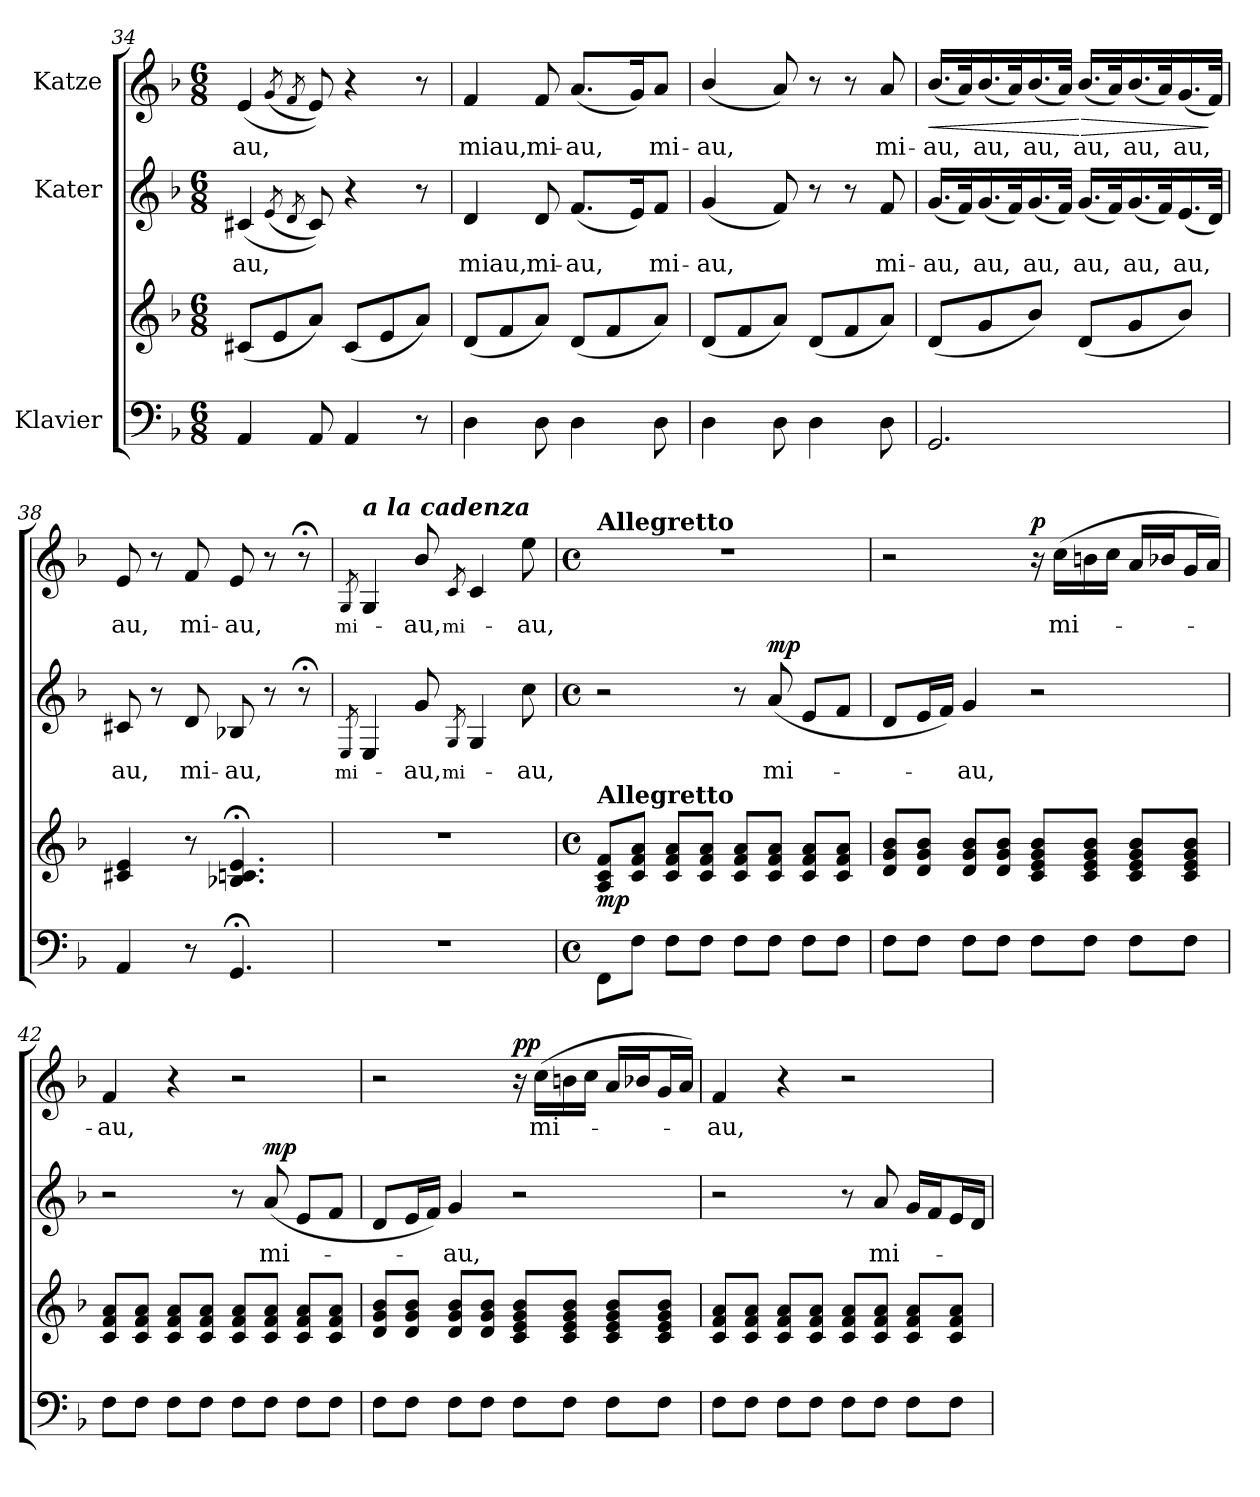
**kern	**kern	**dynam	**kern	**text	**dynam	**kern	**text	**dynam
*part3	*part3	*part3	*part2	*part2	*part2	*part1	*part1	*part1
*staff4	*staff3	*staff3/4	*staff2	*staff2	*staff2	*staff1	*staff1	*staff1
*I"Klavier	*	*	*I"Kater	*	*	*I"Katze	*	*
!!LO:PB:g=z
*clefF4	*clefG2	*	*clefG2	*	*	*clefG2	*	*
*k[b-]	*k[b-]	*	*k[b-]	*	*	*k[b-]	*	*
*F:	*F:	*	*F:	*	*	*F:	*	*
*M6/8	*M6/8	*	*M6/8	*	*	*M6/8	*	*
=34	=34	=34	=34	=34	=34	=34	=34	=34
!	!	!	!	!LO:LY:b:color=#000000	!	!	!	!
!	!	!	!	!	!	!	!LO:LY:b:color=#000000	!
4AAi/	(8c#Xi/L	.	(4c#Xi/	-au,	.	(4ei/	-au,	.
.	8ei/	.	.	.	.	.	.	.
.	.	.	(8qei/	.	.	(8qgi/	.	.
.	.	.	8qdi/	.	.	8qfi/	.	.
8AAi/	8ai/J)	.	8c#i/))	.	.	8ei/))	.	.
4AAi/	(8c#i/L	.	4r	.	.	4r	.	.
.	8ei/	.	.	.	.	.	.	.
8r	8ai/J)	.	8r	.	.	8r	.	.
=35	=35	=35	=35	=35	=35	=35	=35	=35
!	!	!	!	!LO:LY:b:color=#000000	!	!	!	!
!	!	!	!	!	!	!	!LO:LY:b:color=#000000	!
4Di\	(8di/L	.	4di/	miau,	.	4fi/	miau,	.
.	8fi/	.	.	.	.	.	.	.
!	!	!	!	!LO:LY:b:color=#000000	!	!	!	!
!	!	!	!	!	!	!	!LO:LY:b:color=#000000	!
8Di\	8ai/J)	.	8di/	mi-	.	8fi/	mi-	.
!	!	!	!	!LO:LY:b:color=#000000	!	!	!	!
!	!	!	!	!	!	!	!LO:LY:b:color=#000000	!
4Di\	(8di/L	.	(8.fi/L	-au,	.	(8.ai/L	-au,	.
.	8fi/	.	.	.	.	.	.	.
.	.	.	16ei/K)	.	.	16gi/K)	.	.
!	!	!	!	!LO:LY:b:color=#000000	!	!	!	!
!	!	!	!	!	!	!	!LO:LY:b:color=#000000	!
8Di\	8ai/J)	.	8fi/J	mi-	.	8ai/J	mi-	.
=36	=36	=36	=36	=36	=36	=36	=36	=36
!	!	!	!	!LO:LY:b:color=#000000	!	!	!	!
!	!	!	!	!	!	!	!LO:LY:b:color=#000000	!
4Di\	(8di/L	.	(4gi/	-au,	.	(4b-i/	-au,	.
.	8fi/	.	.	.	.	.	.	.
8Di\	8ai/J)	.	8fi/)	.	.	8ai/)	.	.
4Di\	(8di/L	.	8r	.	.	8r	.	.
.	8fi/	.	8r	.	.	8r	.	.
!	!	!	!	!LO:LY:b:color=#000000	!	!	!	!
!	!	!	!	!	!	!	!LO:LY:b:color=#000000	!
8Di\	8ai/J)	.	8fi/	mi-	.	8ai/	mi-	.
=37	=37	=37	=37	=37	=37	=37	=37	=37
!	!	!	!	!LO:LY:b:color=#000000	!	!	!	!
!	!	!	!	!	!	!	!LO:LY:b:color=#000000	!LO:HP:b
2.GGi/	(8di/L	.	(16.gi/LL	-au,	.	(16.b-i/LL	-au,	<
.	.	.	32fi/K)	.	.	32ai/K)	.	.
!	!	!	!	!LO:LY:b:color=#000000	!	!	!	!
!	!	!	!	!	!	!	!LO:LY:b:color=#000000	!
.	8gi/	.	(16.gi/	au,	.	(16.b-i/	au,	.
.	.	.	32fi/K)	.	.	32ai/K)	.	.
!	!	!	!	!LO:LY:b:color=#000000	!	!	!	!
!	!	!	!	!	!	!	!LO:LY:b:color=#000000	!
.	8b-i/J)	.	(16.gi/	au,	.	(16.b-i/	au,	.
.	.	.	32fi/JJk)	.	.	32ai/JJk)	.	.
!	!	!	!	!LO:LY:b:color=#000000	!	!	!	!
!	!	!	!	!	!	!	!LO:LY:b:color=#000000	!LO:HP:n=1:b
.	(8di/L	.	(16.gi/LL	au,	.	(16.b-i/LL	au,	[ >
.	.	.	32fi/K)	.	.	32ai/K)	.	.
!	!	!	!	!LO:LY:b:color=#000000	!	!	!	!
!	!	!	!	!	!	!	!LO:LY:b:color=#000000	!
.	8gi/	.	(16.gi/	au,	.	(16.b-i/	au,	.
.	.	.	32fi/K)	.	.	32ai/K)	.	.
!	!	!	!	!LO:LY:b:color=#000000	!	!	!	!
!	!	!	!	!	!	!	!LO:LY:b:color=#000000	!
.	8b-i/J)	.	(16.ei/	au,	.	(16.gi/	au,	.
.	.	.	32di/JJk)	.	.	32fi/JJk)	.	]
!!LO:LB:g=z
=38	=38	=38	=38	=38	=38	=38	=38	=38
!	!	!	!	!LO:LY:b:color=#000000	!	!	!	!
!	!	!	!	!	!	!	!LO:LY:b:color=#000000	!
4AAi/	4c#Xi/ 4ei	.	8c#Xi/	au,	.	8ei/	au,	.
.	.	.	8r	.	.	8r	.	.
!	!	!	!	!LO:LY:b:color=#000000	!	!	!	!
!	!	!	!	!	!	!	!LO:LY:b:color=#000000	!
8r	8r	.	8di/	mi-	.	8fi/	mi-	.
!	!	!	!	!LO:LY:b:color=#000000	!	!	!	!
!	!	!	!	!	!	!	!LO:LY:b:color=#000000	!
4.GG;i/	4.B-Xi/; 4.cni; 4.ei;	.	8B-Xi/	-au,	.	8ei/	-au,	.
.	.	.	8r	.	.	8r	.	.
.	.	.	8r;	.	.	8r;	.	.
=39	=39	=39	=39	=39	=39	=39	=39	=39
!	!	!	!	!	!	!	!LO:LY:b:color=#000000	!
!	!	!	!	!LO:LY:b:color=#000000	!	!	!	!
.	.	.	8qEi/	mi-	.	8qGi/	mi-	.
!	!	!	!	!	!	!LO:TX:a:Bi:t=a la cadenza	!	!
!LO:N:vis=1	!LO:N:vis=1	!	!	!	!	!	!	!
2.r	2.r	.	4Ei/	.	.	4Gi/	.	.
!	!	!	!	!LO:LY:b:color=#000000	!	!	!	!
!	!	!	!	!	!	!	!LO:LY:b:color=#000000	!
.	.	.	8gi/	-au,	.	8b-i/	-au,	.
!	!	!	!	!	!	!	!LO:LY:b:color=#000000	!
!	!	!	!	!LO:LY:b:color=#000000	!	!	!	!
.	.	.	8qGi/	mi-	.	8qci/	mi-	.
.	.	.	4Gi/	.	.	4ci/	.	.
!	!	!	!	!LO:LY:b:color=#000000	!	!	!	!
!	!	!	!	!	!	!	!LO:LY:b:color=#000000	!
.	.	.	8cci\	-au,	.	8eei\	-au,	.
=40	=40	=40	=40	=40	=40	=40	=40	=40
*M4/4	*M4/4	*	*M4/4	*	*	*M4/4	*	*
*met(c)	*met(c)	*	*met(c)	*	*	*met(c)	*	*
*	*MM100	*	*	*	*	*MM100	*	*
!	!	!	!	!	!	!LO:TX:a:B:t=Allegretto	!	!
!	!LO:TX:a:B:t=Allegretto	!	!	!	!	!	!	!
8FFi\L	8Ai/ 8ci/ 8fi/L	mp	2r	.	.	1r	.	.
8Fi\J	8ci/ 8fi/ 8ai/J	.	.	.	.	.	.	.
8Fi\L	8ci/ 8fi/ 8ai/L	.	.	.	.	.	.	.
8Fi\J	8ci/ 8fi/ 8ai/J	.	.	.	.	.	.	.
8Fi\L	8ci/ 8fi/ 8ai/L	.	8r	.	.	.	.	.
!	!	!	!	!LO:LY:b:color=#000000	!	!	!	!
8Fi\J	8ci/ 8fi/ 8ai/J	.	(8ai/	mi-	mp	.	.	.
8Fi\L	8ci/ 8fi/ 8ai/L	.	8ei/L	.	.	.	.	.
8Fi\J	8ci/ 8fi/ 8ai/J	.	8fi/J	.	.	.	.	.
=41	=41	=41	=41	=41	=41	=41	=41	=41
8Fi\L	8di/ 8gi/ 8b-i/L	.	8di/L	.	.	2r	.	.
8Fi\J	8di/ 8gi/ 8b-i/J	.	16ei/L	.	.	.	.	.
.	.	.	16fi/JJ)	.	.	.	.	.
!	!	!	!	!LO:LY:b:color=#000000	!	!	!	!
8Fi\L	8di/ 8gi/ 8b-i/L	.	4gi/	-au,	.	.	.	.
8Fi\J	8di/ 8gi/ 8b-i/J	.	.	.	.	.	.	.
8Fi\L	8ci/ 8ei/ 8gi/ 8b-i/L	.	2r	.	.	16r	.	p
!	!	!	!	!	!	!	!LO:LY:b:color=#000000	!
.	.	.	.	.	.	(16cci\LL	mi-	.
8Fi\J	8ci/ 8ei/ 8gi/ 8b-i/J	.	.	.	.	16bni\	.	.
.	.	.	.	.	.	16cci\JJ	.	.
8Fi\L	8ci/ 8ei/ 8gi/ 8b-i/L	.	.	.	.	16ai/LL	.	.
.	.	.	.	.	.	16b-Xi/J	.	.
8Fi\J	8ci/ 8ei/ 8gi/ 8b-i/J	.	.	.	.	16gi/L	.	.
.	.	.	.	.	.	16ai/JJ)	.	.
!!LO:LB:g=z
=42	=42	=42	=42	=42	=42	=42	=42	=42
!	!	!	!	!	!	!	!LO:LY:b:color=#000000	!
8Fi\L	8ci/ 8fi/ 8ai/L	.	2r	.	.	4fi/	-au,	.
8Fi\J	8ci/ 8fi/ 8ai/J	.	.	.	.	.	.	.
8Fi\L	8ci/ 8fi/ 8ai/L	.	.	.	.	4r	.	.
8Fi\J	8ci/ 8fi/ 8ai/J	.	.	.	.	.	.	.
8Fi\L	8ci/ 8fi/ 8ai/L	.	8r	.	.	2r	.	.
!	!	!	!	!LO:LY:b:color=#000000	!	!	!	!
8Fi\J	8ci/ 8fi/ 8ai/J	.	(8ai/	mi-	mp	.	.	.
8Fi\L	8ci/ 8fi/ 8ai/L	.	8ei/L	.	.	.	.	.
8Fi\J	8ci/ 8fi/ 8ai/J	.	8fi/J	.	.	.	.	.
=43	=43	=43	=43	=43	=43	=43	=43	=43
8Fi\L	8di/ 8gi/ 8b-i/L	.	8di/L	.	.	2r	.	.
8Fi\J	8di/ 8gi/ 8b-i/J	.	16ei/L	.	.	.	.	.
.	.	.	16fi/JJ)	.	.	.	.	.
!	!	!	!	!LO:LY:b:color=#000000	!	!	!	!
8Fi\L	8di/ 8gi/ 8b-i/L	.	4gi/	-au,	.	.	.	.
8Fi\J	8di/ 8gi/ 8b-i/J	.	.	.	.	.	.	.
8Fi\L	8ci/ 8ei/ 8gi/ 8b-i/L	.	2r	.	.	16r	.	pp
!	!	!	!	!	!	!	!LO:LY:b:color=#000000	!
.	.	.	.	.	.	(16cci\LL	mi-	.
8Fi\J	8ci/ 8ei/ 8gi/ 8b-i/J	.	.	.	.	16bni\	.	.
.	.	.	.	.	.	16cci\JJ	.	.
8Fi\L	8ci/ 8ei/ 8gi/ 8b-i/L	.	.	.	.	16ai/LL	.	.
.	.	.	.	.	.	16b-Xi/J	.	.
8Fi\J	8ci/ 8ei/ 8gi/ 8b-i/J	.	.	.	.	16gi/L	.	.
.	.	.	.	.	.	16ai/JJ)	.	.
=44	=44	=44	=44	=44	=44	=44	=44	=44
!	!	!	!	!	!	!	!LO:LY:b:color=#000000	!
8Fi\L	8ci/ 8fi/ 8ai/L	.	2r	.	.	4fi/	-au,	.
8Fi\J	8ci/ 8fi/ 8ai/J	.	.	.	.	.	.	.
8Fi\L	8ci/ 8fi/ 8ai/L	.	.	.	.	4r	.	.
8Fi\J	8ci/ 8fi/ 8ai/J	.	.	.	.	.	.	.
8Fi\L	8ci/ 8fi/ 8ai/L	.	8r	.	.	2r	.	.
!	!	!	!	!LO:LY:b:color=#000000	!	!	!	!
8Fi\J	8ci/ 8fi/ 8ai/J	.	8ai/	mi-	.	.	.	.
8Fi\L	8ci/ 8fi/ 8ai/L	.	16gi/LL	.	.	.	.	.
.	.	.	16fi/J	.	.	.	.	.
8Fi\J	8ci/ 8fi/ 8ai/J	.	16ei/L	.	.	.	.	.
.	.	.	16di/JJ	.	.	.	.	.
=	=	=	=	=	=	=	=	=
*-	*-	*-	*-	*-	*-	*-	*-	*-
